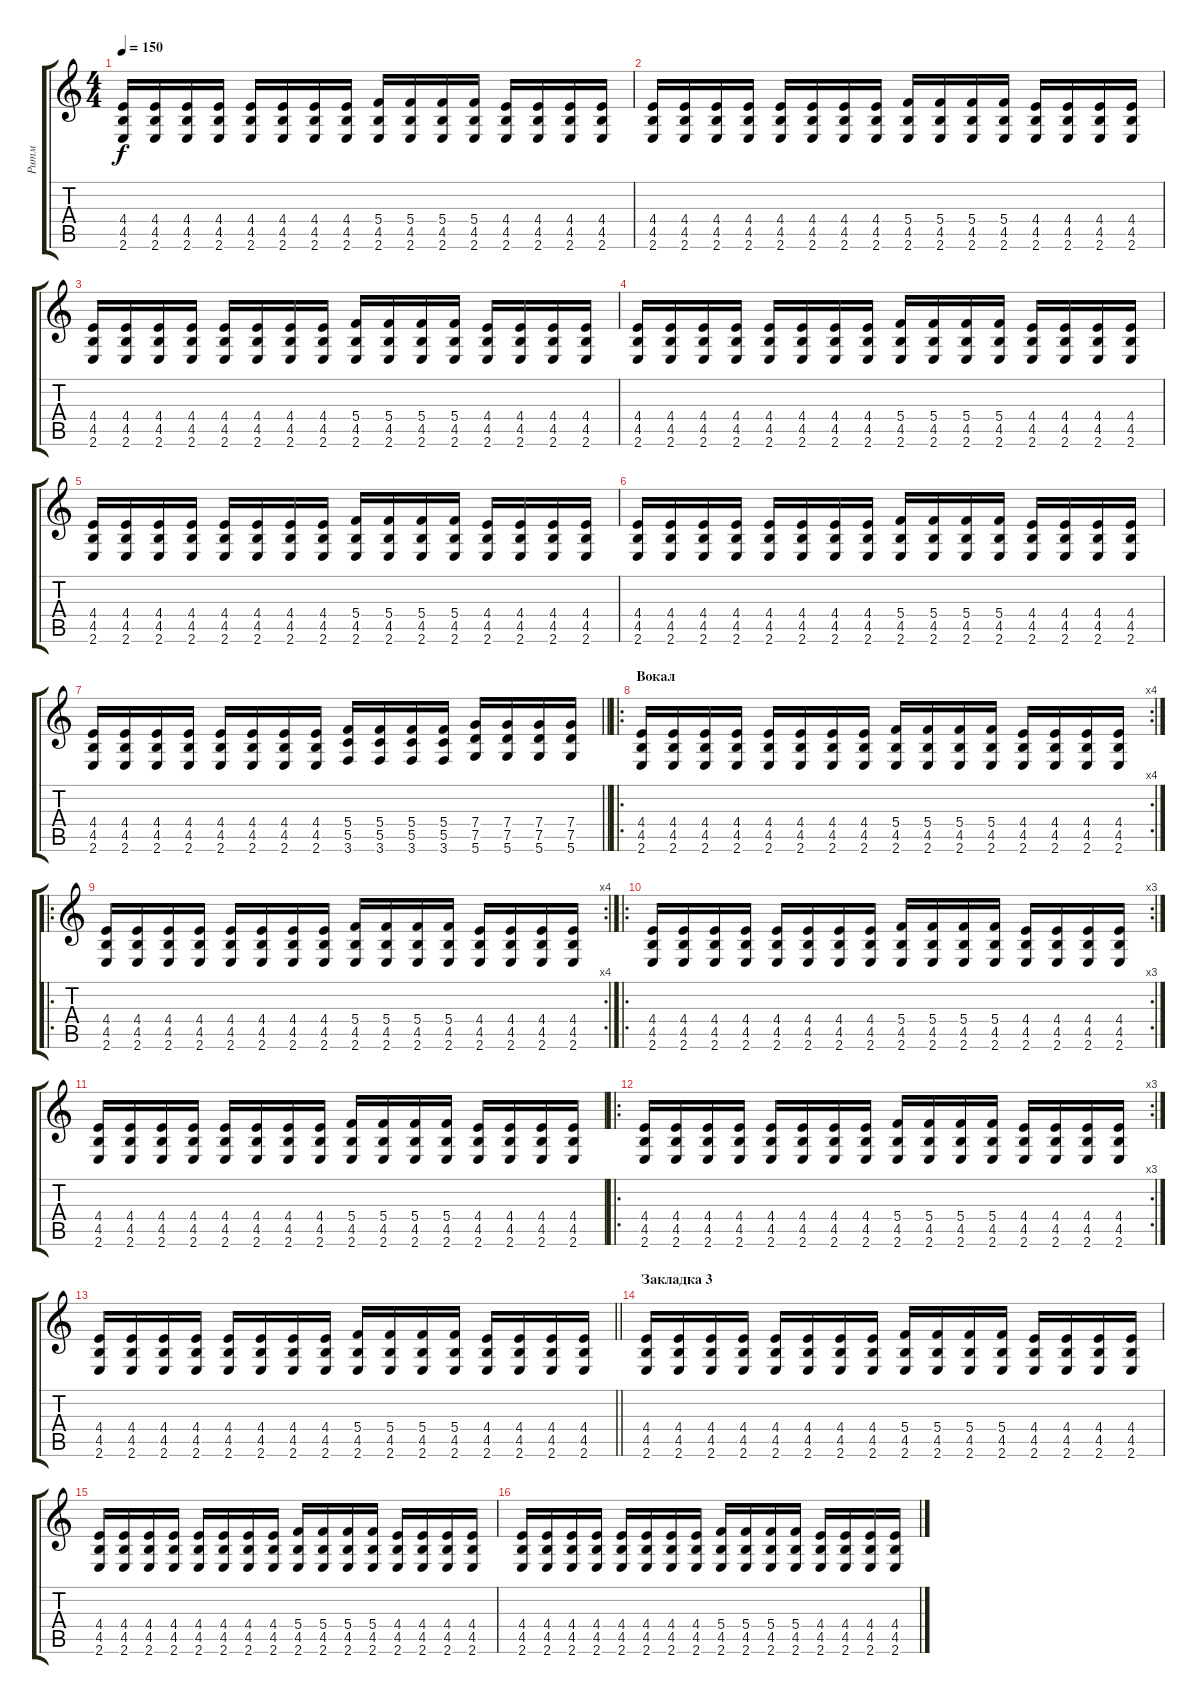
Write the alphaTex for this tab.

\track ("Ритм" "Ритм") {instrument distortionguitar}
\staff {score tabs}
\tuning (D4 A3 F3 C3 G2 D2) {hide}
\ts (4 4)
\tempo 150
\clef g2
\ks c
(4.4 4.5 2.6).16{dy f} (4.4 4.5 2.6).16 (4.4 4.5 2.6).16 (4.4 4.5 2.6).16 (4.4 4.5 2.6).16 (4.4 4.5 2.6).16 (4.4 4.5 2.6).16 (4.4 4.5 2.6).16 (5.4 4.5 2.6).16 (5.4 4.5 2.6).16 (5.4 4.5 2.6).16 (5.4 4.5 2.6).16 (4.4 4.5 2.6).16 (4.4 4.5 2.6).16 (4.4 4.5 2.6).16 (4.4 4.5 2.6).16 |
(4.4 4.5 2.6).16 (4.4 4.5 2.6).16 (4.4 4.5 2.6).16 (4.4 4.5 2.6).16 (4.4 4.5 2.6).16 (4.4 4.5 2.6).16 (4.4 4.5 2.6).16 (4.4 4.5 2.6).16 (5.4 4.5 2.6).16 (5.4 4.5 2.6).16 (5.4 4.5 2.6).16 (5.4 4.5 2.6).16 (4.4 4.5 2.6).16 (4.4 4.5 2.6).16 (4.4 4.5 2.6).16 (4.4 4.5 2.6).16 |
(4.4 4.5 2.6).16 (4.4 4.5 2.6).16 (4.4 4.5 2.6).16 (4.4 4.5 2.6).16 (4.4 4.5 2.6).16 (4.4 4.5 2.6).16 (4.4 4.5 2.6).16 (4.4 4.5 2.6).16 (5.4 4.5 2.6).16 (5.4 4.5 2.6).16 (5.4 4.5 2.6).16 (5.4 4.5 2.6).16 (4.4 4.5 2.6).16 (4.4 4.5 2.6).16 (4.4 4.5 2.6).16 (4.4 4.5 2.6).16 |
(4.4 4.5 2.6).16 (4.4 4.5 2.6).16 (4.4 4.5 2.6).16 (4.4 4.5 2.6).16 (4.4 4.5 2.6).16 (4.4 4.5 2.6).16 (4.4 4.5 2.6).16 (4.4 4.5 2.6).16 (5.4 4.5 2.6).16 (5.4 4.5 2.6).16 (5.4 4.5 2.6).16 (5.4 4.5 2.6).16 (4.4 4.5 2.6).16 (4.4 4.5 2.6).16 (4.4 4.5 2.6).16 (4.4 4.5 2.6).16 |
(4.4 4.5 2.6).16 (4.4 4.5 2.6).16 (4.4 4.5 2.6).16 (4.4 4.5 2.6).16 (4.4 4.5 2.6).16 (4.4 4.5 2.6).16 (4.4 4.5 2.6).16 (4.4 4.5 2.6).16 (5.4 4.5 2.6).16 (5.4 4.5 2.6).16 (5.4 4.5 2.6).16 (5.4 4.5 2.6).16 (4.4 4.5 2.6).16 (4.4 4.5 2.6).16 (4.4 4.5 2.6).16 (4.4 4.5 2.6).16 |
(4.4 4.5 2.6).16 (4.4 4.5 2.6).16 (4.4 4.5 2.6).16 (4.4 4.5 2.6).16 (4.4 4.5 2.6).16 (4.4 4.5 2.6).16 (4.4 4.5 2.6).16 (4.4 4.5 2.6).16 (5.4 4.5 2.6).16 (5.4 4.5 2.6).16 (5.4 4.5 2.6).16 (5.4 4.5 2.6).16 (4.4 4.5 2.6).16 (4.4 4.5 2.6).16 (4.4 4.5 2.6).16 (4.4 4.5 2.6).16 |
\barLineRight lightlight
(4.4 4.5 2.6).16 (4.4 4.5 2.6).16 (4.4 4.5 2.6).16 (4.4 4.5 2.6).16 (4.4 4.5 2.6).16 (4.4 4.5 2.6).16 (4.4 4.5 2.6).16 (4.4 4.5 2.6).16 (5.4 5.5 3.6).16 (5.4 5.5 3.6).16 (5.4 5.5 3.6).16 (5.4 5.5 3.6).16 (7.4 7.5 5.6).16 (7.4 7.5 5.6).16 (7.4 7.5 5.6).16 (7.4 7.5 5.6).16 |
\ro
\rc 4
\section ("" "Вокал")
(4.4 4.5 2.6).16 (4.4 4.5 2.6).16 (4.4 4.5 2.6).16 (4.4 4.5 2.6).16 (4.4 4.5 2.6).16 (4.4 4.5 2.6).16 (4.4 4.5 2.6).16 (4.4 4.5 2.6).16 (5.4 4.5 2.6).16 (5.4 4.5 2.6).16 (5.4 4.5 2.6).16 (5.4 4.5 2.6).16 (4.4 4.5 2.6).16 (4.4 4.5 2.6).16 (4.4 4.5 2.6).16 (4.4 4.5 2.6).16 |
\ro
\rc 4
(4.4 4.5 2.6).16 (4.4 4.5 2.6).16 (4.4 4.5 2.6).16 (4.4 4.5 2.6).16 (4.4 4.5 2.6).16 (4.4 4.5 2.6).16 (4.4 4.5 2.6).16 (4.4 4.5 2.6).16 (5.4 4.5 2.6).16 (5.4 4.5 2.6).16 (5.4 4.5 2.6).16 (5.4 4.5 2.6).16 (4.4 4.5 2.6).16 (4.4 4.5 2.6).16 (4.4 4.5 2.6).16 (4.4 4.5 2.6).16 |
\ro
\rc 3
(4.4 4.5 2.6).16 (4.4 4.5 2.6).16 (4.4 4.5 2.6).16 (4.4 4.5 2.6).16 (4.4 4.5 2.6).16 (4.4 4.5 2.6).16 (4.4 4.5 2.6).16 (4.4 4.5 2.6).16 (5.4 4.5 2.6).16 (5.4 4.5 2.6).16 (5.4 4.5 2.6).16 (5.4 4.5 2.6).16 (4.4 4.5 2.6).16 (4.4 4.5 2.6).16 (4.4 4.5 2.6).16 (4.4 4.5 2.6).16 |
(4.4 4.5 2.6).16 (4.4 4.5 2.6).16 (4.4 4.5 2.6).16 (4.4 4.5 2.6).16 (4.4 4.5 2.6).16 (4.4 4.5 2.6).16 (4.4 4.5 2.6).16 (4.4 4.5 2.6).16 (5.4 4.5 2.6).16 (5.4 4.5 2.6).16 (5.4 4.5 2.6).16 (5.4 4.5 2.6).16 (4.4 4.5 2.6).16 (4.4 4.5 2.6).16 (4.4 4.5 2.6).16 (4.4 4.5 2.6).16 |
\ro
\rc 3
(4.4 4.5 2.6).16 (4.4 4.5 2.6).16 (4.4 4.5 2.6).16 (4.4 4.5 2.6).16 (4.4 4.5 2.6).16 (4.4 4.5 2.6).16 (4.4 4.5 2.6).16 (4.4 4.5 2.6).16 (5.4 4.5 2.6).16 (5.4 4.5 2.6).16 (5.4 4.5 2.6).16 (5.4 4.5 2.6).16 (4.4 4.5 2.6).16 (4.4 4.5 2.6).16 (4.4 4.5 2.6).16 (4.4 4.5 2.6).16 |
\barLineRight lightlight
(4.4 4.5 2.6).16 (4.4 4.5 2.6).16 (4.4 4.5 2.6).16 (4.4 4.5 2.6).16 (4.4 4.5 2.6).16 (4.4 4.5 2.6).16 (4.4 4.5 2.6).16 (4.4 4.5 2.6).16 (5.4 4.5 2.6).16 (5.4 4.5 2.6).16 (5.4 4.5 2.6).16 (5.4 4.5 2.6).16 (4.4 4.5 2.6).16 (4.4 4.5 2.6).16 (4.4 4.5 2.6).16 (4.4 4.5 2.6).16 |
\section ("" "Закладка 3")
(4.4 4.5 2.6).16 (4.4 4.5 2.6).16 (4.4 4.5 2.6).16 (4.4 4.5 2.6).16 (4.4 4.5 2.6).16 (4.4 4.5 2.6).16 (4.4 4.5 2.6).16 (4.4 4.5 2.6).16 (5.4 4.5 2.6).16 (5.4 4.5 2.6).16 (5.4 4.5 2.6).16 (5.4 4.5 2.6).16 (4.4 4.5 2.6).16 (4.4 4.5 2.6).16 (4.4 4.5 2.6).16 (4.4 4.5 2.6).16 |
(4.4 4.5 2.6).16 (4.4 4.5 2.6).16 (4.4 4.5 2.6).16 (4.4 4.5 2.6).16 (4.4 4.5 2.6).16 (4.4 4.5 2.6).16 (4.4 4.5 2.6).16 (4.4 4.5 2.6).16 (5.4 4.5 2.6).16 (5.4 4.5 2.6).16 (5.4 4.5 2.6).16 (5.4 4.5 2.6).16 (4.4 4.5 2.6).16 (4.4 4.5 2.6).16 (4.4 4.5 2.6).16 (4.4 4.5 2.6).16 |
(4.4 4.5 2.6).16 (4.4 4.5 2.6).16 (4.4 4.5 2.6).16 (4.4 4.5 2.6).16 (4.4 4.5 2.6).16 (4.4 4.5 2.6).16 (4.4 4.5 2.6).16 (4.4 4.5 2.6).16 (5.4 4.5 2.6).16 (5.4 4.5 2.6).16 (5.4 4.5 2.6).16 (5.4 4.5 2.6).16 (4.4 4.5 2.6).16 (4.4 4.5 2.6).16 (4.4 4.5 2.6).16 (4.4 4.5 2.6).16
